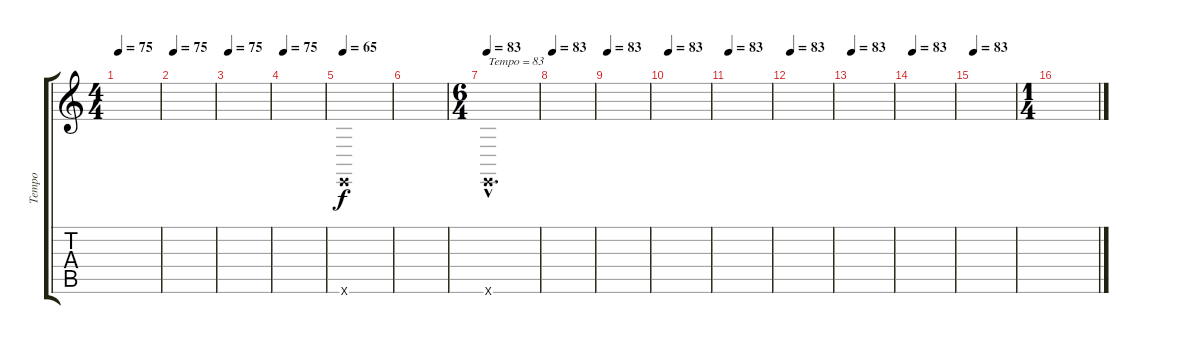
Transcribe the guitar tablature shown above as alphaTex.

\track ("Tempo" "Tempo") {instrument reversecymbal}
\staff {score tabs}
\tuning (E4 B3 G3 D3 A2 E2) {hide}
\ts (4 4)
\tempo 75
\clef g2
\ks c
|
\tempo 75
|
\tempo 75
|
\tempo 75
|
\tempo 65
0.6{x}.1 |
|
\ts (6 4)
\tempo 83
0.6{hac x}.1{d txt "Tempo = 83"} |
\tempo 83
|
\tempo 83
|
\tempo 83
|
\tempo 83
|
\tempo 83
|
\tempo 83
|
\tempo 83
|
\tempo 83
|
\ts (1 4)
